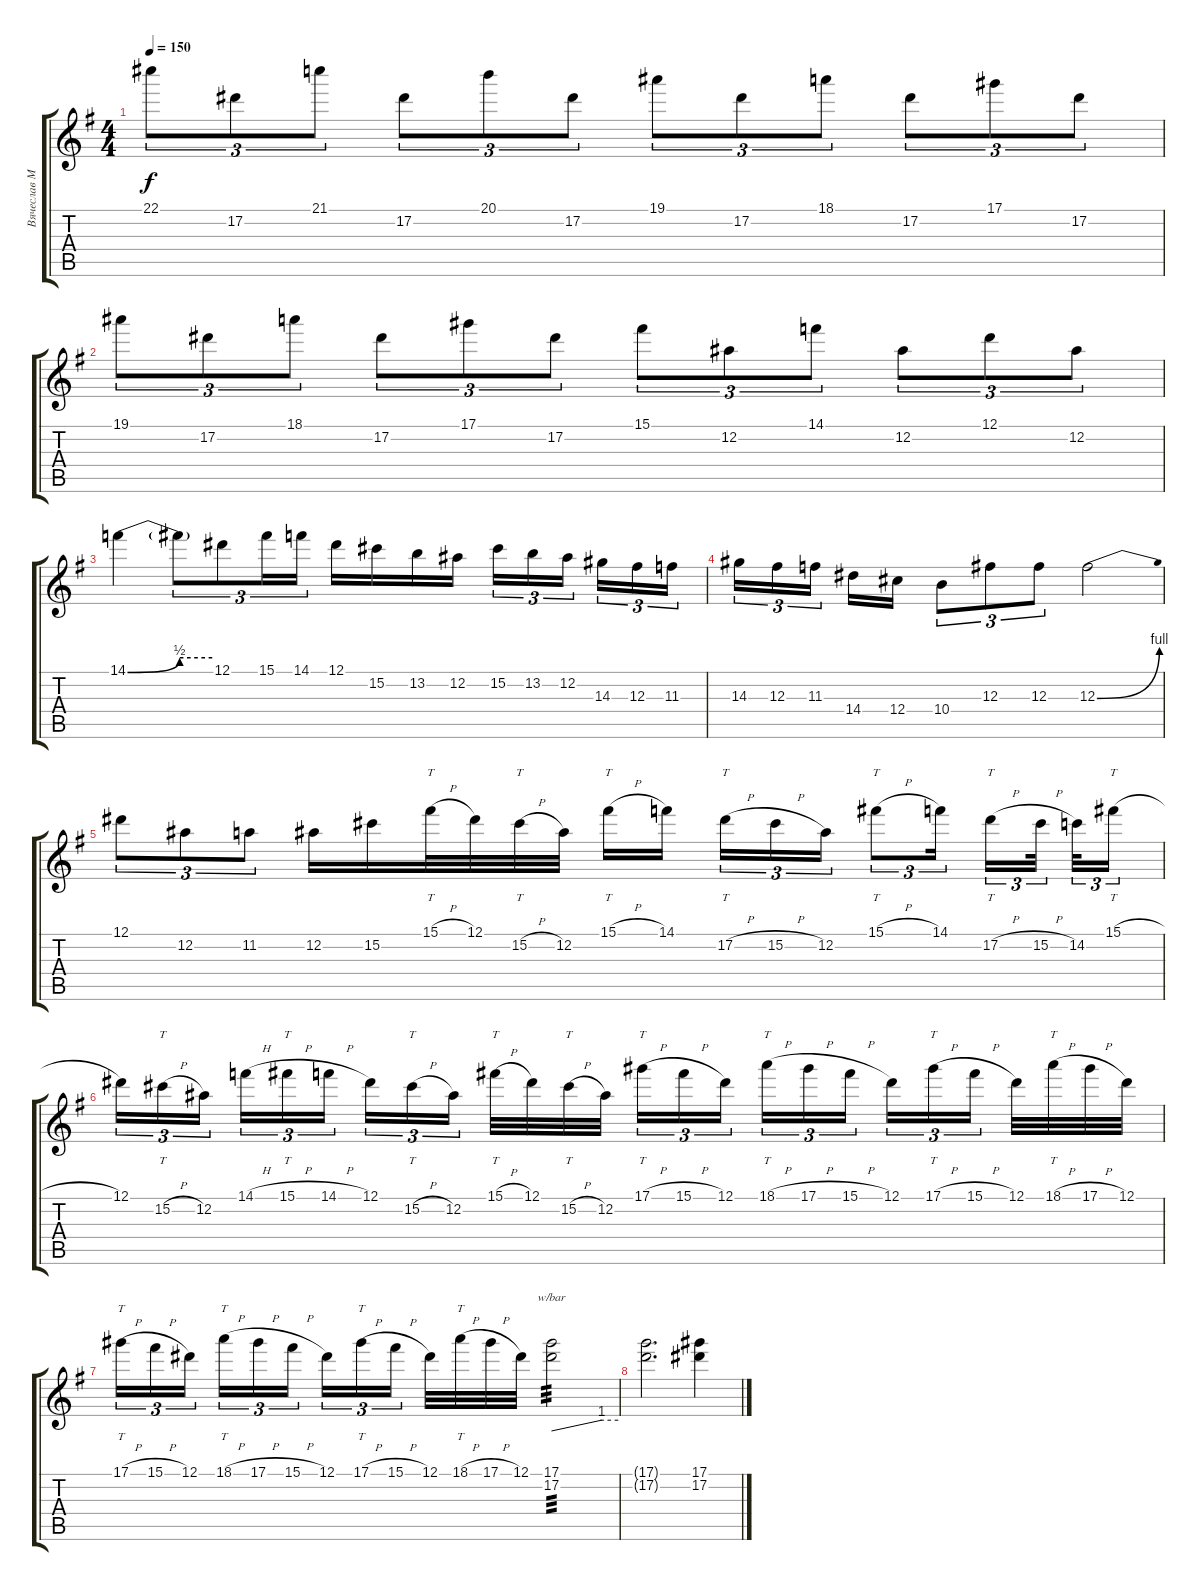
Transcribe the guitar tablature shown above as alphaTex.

\track ("Вячеслав Молчанов" "Вячеслав М") {instrument distortionguitar}
\staff {score tabs}
\tuning (Eb4 Bb3 Gb3 Db3 Ab2 Db2) {hide}
\ts (4 4)
\tempo 150
\clef g2
\ks eminor
22.1.8{tu (3 2) dy f} 17.2.8{tu (3 2)} 21.1.8{tu (3 2)} 17.2.8{tu (3 2)} 20.1.8{tu (3 2)} 17.2.8{tu (3 2)} 19.1.8{tu (3 2)} 17.2.8{tu (3 2)} 18.1.8{tu (3 2)} 17.2.8{tu (3 2)} 17.1.8{tu (3 2)} 17.2.8{tu (3 2)} |
19.1.8{tu (3 2)} 17.2.8{tu (3 2)} 18.1.8{tu (3 2)} 17.2.8{tu (3 2)} 17.1.8{tu (3 2)} 17.2.8{tu (3 2)} 15.1.8{tu (3 2)} 12.2.8{tu (3 2)} 14.1.8{tu (3 2)} 12.2.8{tu (3 2)} 12.1.8{tu (3 2)} 12.2.8{tu (3 2)} |
14.1{be (bend 0 0 60 2)}.4 14.1{be (hold 0 2 60 2) t}.8{tu (3 2)} 12.1.8{tu (3 2)} 15.1.16{tu (3 2)} 14.1.16{tu (3 2)} 12.1.16 15.2.16 13.2.16 12.2.16 15.2.16{tu (3 2)} 13.2.16{tu (3 2)} 12.2.16{tu (3 2)} 14.3.16{tu (3 2)} 12.3.16{tu (3 2)} 11.3.16{tu (3 2)} |
14.3.16{tu (3 2)} 12.3.16{tu (3 2)} 11.3.16{tu (3 2)} 14.4.16 12.4.16 10.4.8{tu (3 2)} 12.3.8{tu (3 2)} 12.3.8{tu (3 2)} 12.3{be (bend 0 0 60 4)}.2 |
12.1.8{tu (3 2)} 12.2.8{tu (3 2)} 11.2.8{tu (3 2)} 12.2.16 15.2.16 15.1{h}.32{tt} 12.1.32 15.2{h}.32{tt} 12.2.32 15.1{h}.16{tt} 14.1.16 17.2{h}.16{tt tu (3 2)} 15.2{h}.16{tu (3 2)} 12.2.16{tu (3 2)} 15.1{h}.8{tt tu (3 2)} 14.1.16{tu (3 2)} 17.2{h}.16{tt tu (3 2)} 15.2{h}.32{tu (3 2)} 14.2.32{tu (3 2)} 15.1{h}.16{tt tu (3 2)} |
12.1.16{tu (3 2)} 15.2{h}.16{tt tu (3 2)} 12.2.16{tu (3 2)} 14.1{h}.16{tu (3 2)} 15.1{h}.16{tt tu (3 2)} 14.1{h}.16{tu (3 2)} 12.1.16{tu (3 2)} 15.2{h}.16{tt tu (3 2)} 12.2.16{tu (3 2)} 15.1{h}.32{tt} 12.1.32 15.2{h}.32{tt} 12.2.32 17.1{h}.16{tt tu (3 2)} 15.1{h}.16{tu (3 2)} 12.1.16{tu (3 2)} 18.1{h}.16{tt tu (3 2)} 17.1{h}.16{tu (3 2)} 15.1{h}.16{tu (3 2)} 12.1.16{tu (3 2)} 17.1{h}.16{tt tu (3 2)} 15.1{h}.16{tu (3 2)} 12.1.32 18.1{h}.32{tt} 17.1{h}.32 12.1.32 |
17.1{h}.16{tt tu (3 2)} 15.1{h}.16{tu (3 2)} 12.1.16{tu (3 2)} 18.1{h}.16{tt tu (3 2)} 17.1{h}.16{tu (3 2)} 15.1{h}.16{tu (3 2)} 12.1.16{tu (3 2)} 17.1{h}.16{tt tu (3 2)} 15.1{h}.16{tu (3 2)} 12.1.32 18.1{h}.32{tt} 17.1{h}.32 12.1.32 (17.1 17.2).2{tbe (custom default 0 0 45 4 60 4) tp 3} |
(17.1{t} 17.2{t}).2{d} (17.1 17.2).4
